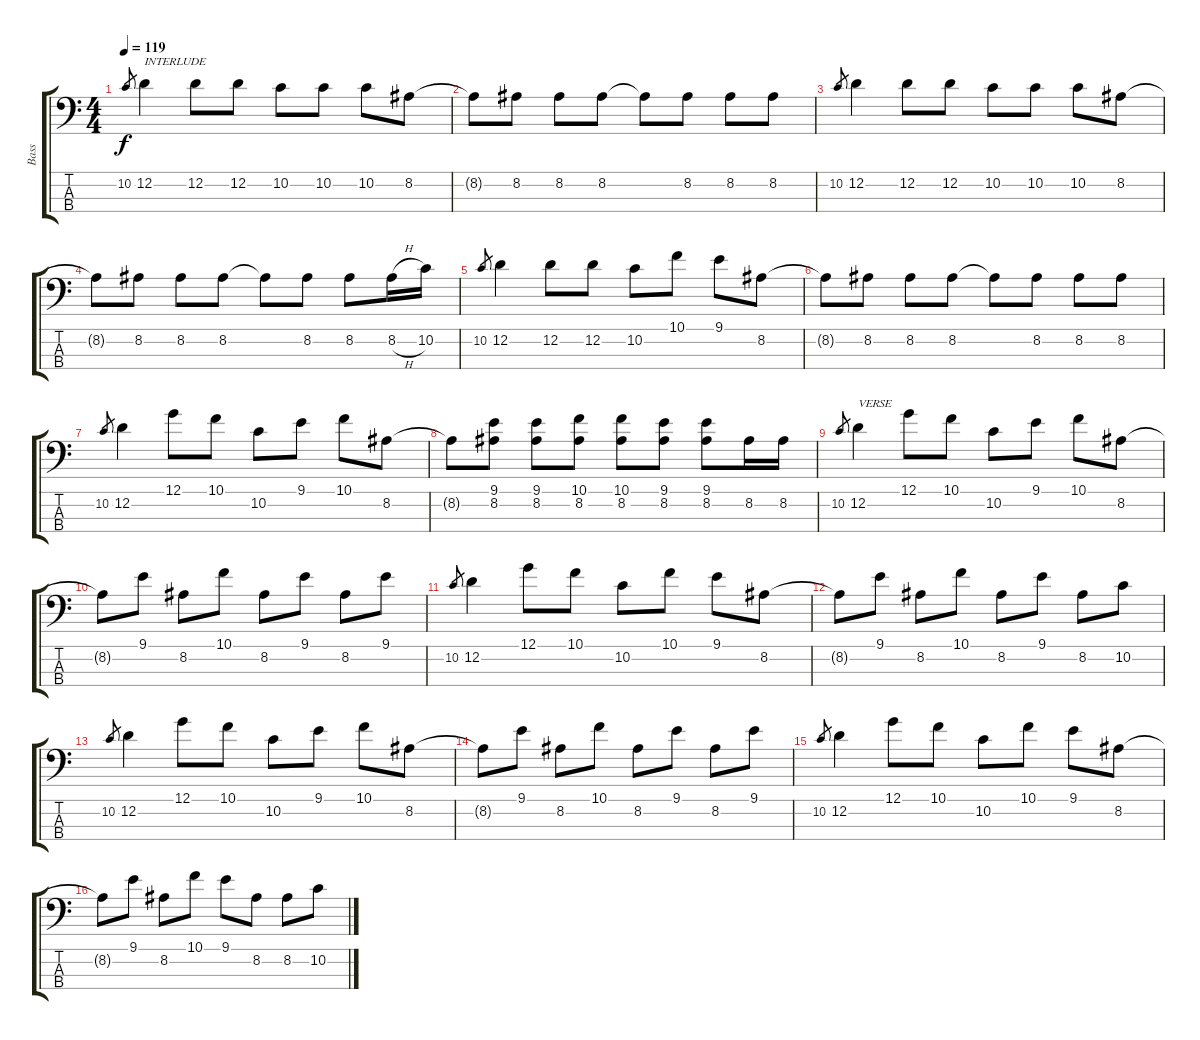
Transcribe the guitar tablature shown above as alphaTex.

\track ("Bass" "Bass") {instrument electricbassfinger}
\staff {score tabs}
\tuning (G2 D2 A1 E1) {hide}
\ts (4 4)
\tempo 119
\clef f4
\ks c
10.2.8{gr dy f} 12.2.4{txt "INTERLUDE"} 12.2.8 12.2.8 10.2.8 10.2.8 10.2.8 8.2.8 |
8.2{t}.8 8.2.8 8.2.8 8.2.8 8.2{t}.8 8.2.8 8.2.8 8.2.8 |
10.2.8{gr} 12.2.4 12.2.8 12.2.8 10.2.8 10.2.8 10.2.8 8.2.8 |
8.2{t}.8 8.2.8 8.2.8 8.2.8 8.2{t}.8 8.2.8 8.2.8 8.2{h}.16 10.2.16 |
10.2.8{gr} 12.2.4 12.2.8 12.2.8 10.2.8 10.1.8 9.1.8 8.2.8 |
8.2{t}.8 8.2.8 8.2.8 8.2.8 8.2{t}.8 8.2.8 8.2.8 8.2.8 |
10.2.8{gr} 12.2.4 12.1.8 10.1.8 10.2.8 9.1.8 10.1.8 8.2.8 |
8.2{t}.8 (9.1 8.2).8 (9.1 8.2).8 (10.1 8.2).8 (10.1 8.2).8 (9.1 8.2).8 (9.1 8.2).8 8.2.16 8.2.16 |
10.2.8{gr} 12.2.4{txt "VERSE"} 12.1.8 10.1.8 10.2.8 9.1.8 10.1.8 8.2.8 |
8.2{t}.8 9.1.8 8.2.8 10.1.8 8.2.8 9.1.8 8.2.8 9.1.8 |
10.2.8{gr} 12.2.4 12.1.8 10.1.8 10.2.8 10.1.8 9.1.8 8.2.8 |
8.2{t}.8 9.1.8 8.2.8 10.1.8 8.2.8 9.1.8 8.2.8 10.2.8 |
10.2.8{gr} 12.2.4 12.1.8 10.1.8 10.2.8 9.1.8 10.1.8 8.2.8 |
8.2{t}.8 9.1.8 8.2.8 10.1.8 8.2.8 9.1.8 8.2.8 9.1.8 |
10.2.8{gr} 12.2.4 12.1.8 10.1.8 10.2.8 10.1.8 9.1.8 8.2.8 |
8.2{t}.8 9.1.8 8.2.8 10.1.8 9.1.8 8.2.8 8.2.8 10.2.8
